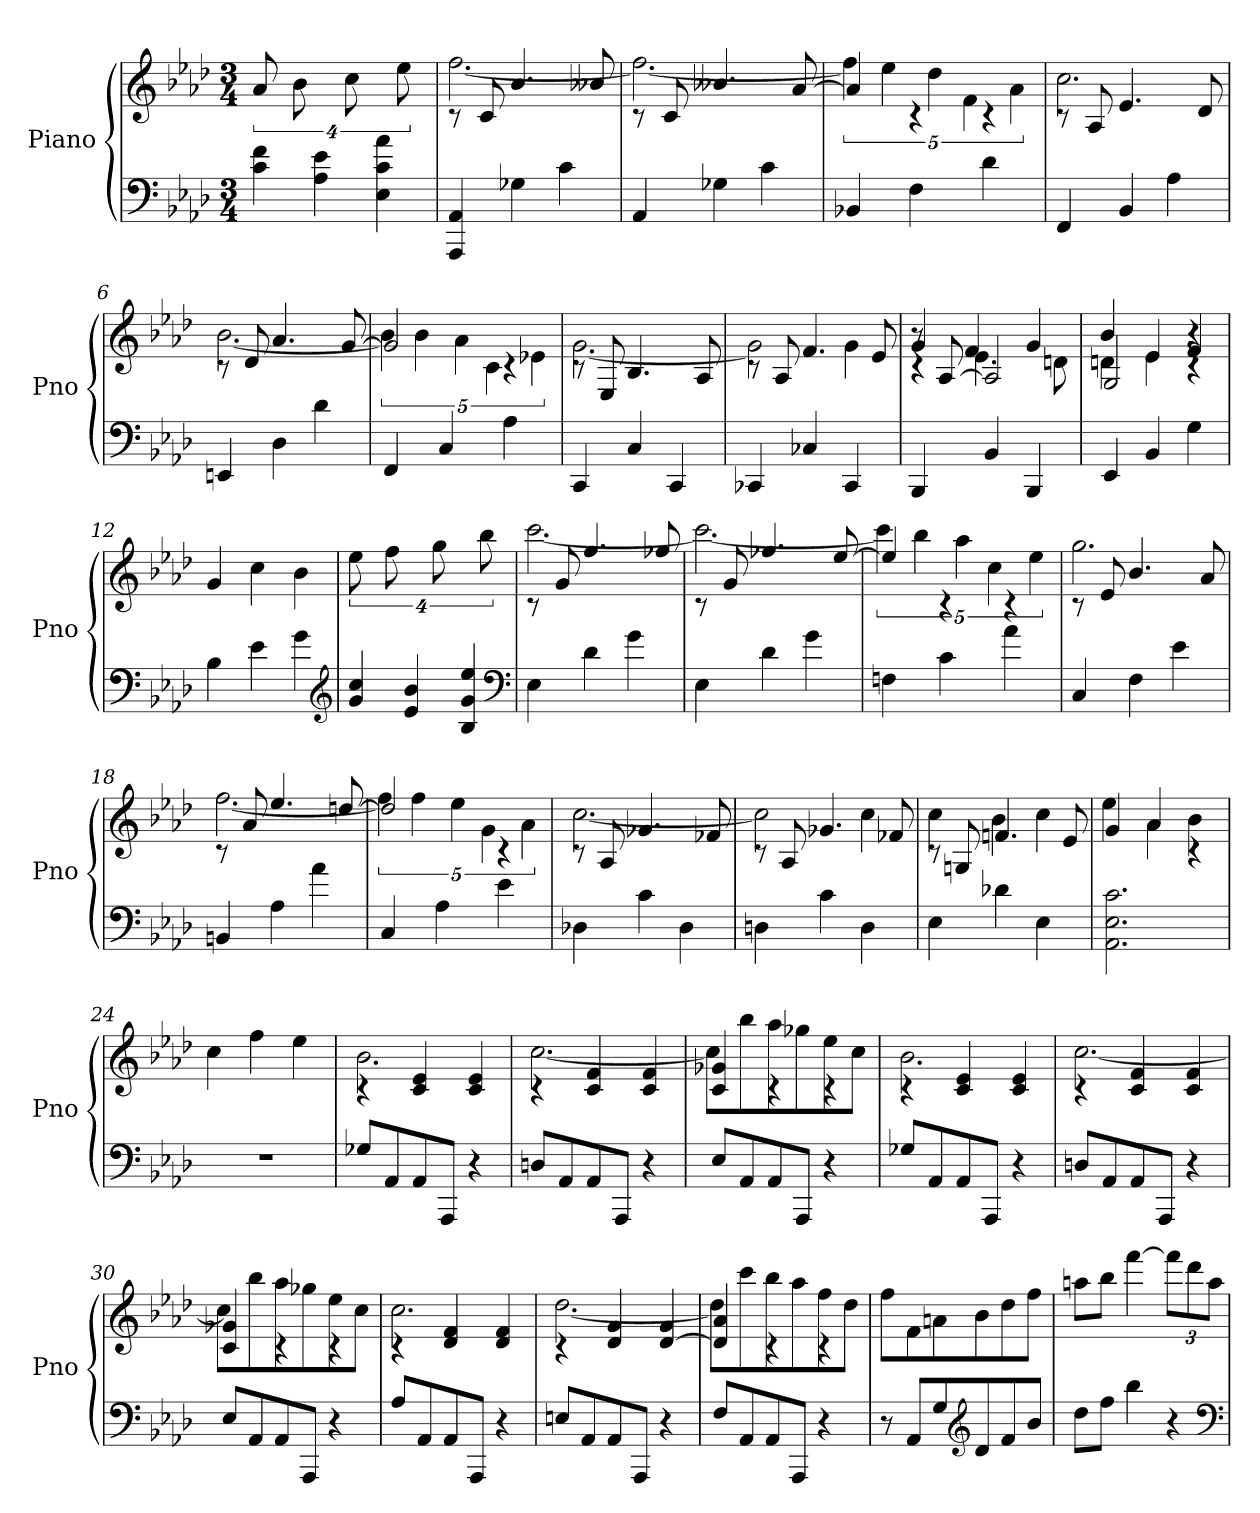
**kern	**kern
*part1	*part1
*staff2	*staff1
*I"Piano	*
*I'Pno	*
*clefF4	*clefG2
*k[b-e-a-d-]	*k[b-e-a-d-]
*A-:	*A-:
*M3/4	*M3/4
=1	=1
4c 4f	16%3a-
.	16%3b-
4A- 4e-	.
.	16%3cc
4E- 4c 4a-	.
.	16%3ee-
=2	=2
*	*^
4AAA- 4AA-	8rc	[2.ff
.	8c	.
4G-X	4.b-	.
4c	.	.
.	8b--X	.
=3	=3	=3
4AA-	8rc	2.ff_
.	8c	.
4G-X	4.b--X	.
4c	.	.
.	[8a-	.
=4	=4	=4
4BB-X	4a-]	20%3ff]
.	.	20%3ee-
4F	4rc	.
.	.	20%3dd-
.	.	20%3f
4d-	4rc	.
.	.	20%3a-
=5	=5	=5
4FF	8rc	2.cc
.	8A-	.
4BB-	4.e-	.
4A-	.	.
.	8d-	.
=6	=6	=6
4EEn	8rc	[2.b-
.	8d-	.
4D-	4.a-	.
4d-	.	.
.	[8g	.
=7	=7	=7
4FF	2g]	20%3b-]
.	.	20%3b-
4C	.	.
.	.	20%3a-
.	.	20%3c
4A-	4rc	.
.	.	20%3e-X
=8	=8	=8
4CC	8rc	[2.g
.	8E-	.
4C	4.B-	.
4CC	.	.
.	8A-	.
=9	=9	=9
4CC-X	8rc	2g]
.	8A-	.
4C-X	4.f	.
4CC-	.	4g
.	8e-	.
=10	=10	=10
*	*	*^
4BBB-	8r	4rc	4g
.	[8A-/	.	.
4BB-	2A-/]	4.e-	4f
4BBB-	.	.	4g
.	.	8dn	.
=11	=11	=11	=11
4EE-	2G/	4dn	4b-
4BB-	.	4e-	4e-
4G	4r	4rc	4f
*	*v	*v	*v
=12	=12
4B-	4g
4e-	4cc
4g	4b-
*clefG2	*
=13	=13
4g 4cc	16%3ee-
.	16%3ff
4e- 4b-	.
.	16%3gg
4B- 4g 4ee-	.
.	16%3bb-
*clefF4	*
=14	=14
*	*^
4E-	8rc	[2.ccc
.	8g	.
4d-	4.ff	.
4g	.	.
.	8ff-X	.
=15	=15	=15
4E-	8rc	2.ccc_
.	8g	.
4d-	4.ff-X	.
4g	.	.
.	[8ee-	.
=16	=16	=16
4Fn	4ee-]	20%3ccc]
.	.	20%3bb-
4c	4rc	.
.	.	20%3aa-
.	.	20%3cc
4a-	4rc	.
.	.	20%3ee-
=17	=17	=17
4C	8rc	2.gg
.	8e-	.
4F	4.b-	.
4e-	.	.
.	8a-	.
=18	=18	=18
4BBn	8rc	[2.ff
.	8a-	.
4A-	4.ee-	.
4a-	.	.
.	[8ddn	.
=19	=19	=19
4C	2dd]	20%3ff]
.	.	20%3ff
4A-	.	.
.	.	20%3ee-
.	.	20%3g
4e-	4rc	.
.	.	20%3a-
=20	=20	=20
4D-X	8rc	[2.cc
.	8A-	.
4c	4.g-X	.
4D-	.	.
.	8f-X	.
=21	=21	=21
4Dn	8rc	2cc]
.	8A-	.
4c	4.g-X	.
4D	.	4cc
.	8f-X	.
=22	=22	=22
4E-	8rc	4cc
.	8Gn	.
4d-X	4.fn	4b-
4E-	.	4cc
.	8e-	.
=23	=23	=23
2.AA- 2.E- 2.c	4g	4ee-
.	4a-	4a-
.	4rc	4b-
*	*v	*v
=24	=24
2.r	4cc
.	4ff
.	4ee-
=25	=25
*	*^
8G-XL	4rc	2.b-
8AA-	.	.
8AA-	4c 4e-	.
8AAA-J	.	.
4r	4c 4e-	.
=26	=26	=26
8DnL	4rc	[2.cc
8AA-	.	.
8AA-	4c 4f	.
8AAA-J	.	.
4r	4c 4f	.
=27	=27	=27
8E-L	4c 4g-X	8ccL]
8AA-	.	8bb-
8AA-	4rc	8aa-
8AAA-J	.	8gg-X
4r	4rc	8ee-
.	.	8ccJ
=28	=28	=28
8G-XL	4rc	2.b-
8AA-	.	.
8AA-	4c 4e-	.
8AAA-J	.	.
4r	4c 4e-	.
=29	=29	=29
8DnL	4rc	[2.cc
8AA-	.	.
8AA-	4c 4f	.
8AAA-J	.	.
4r	4c 4f	.
=30	=30	=30
8E-L	4c 4g-X	8ccL]
8AA-	.	8bb-
8AA-	4rc	8aa-
8AAA-J	.	8gg-X
4r	4rc	8ee-
.	.	8ccJ
=31	=31	=31
8A-L	4rc	2.cc
8AA-	.	.
8AA-	4d- 4f	.
8AAA-J	.	.
4r	4d- 4f	.
=32	=32	=32
8EnL	4rc	[2.dd-
8AA-	.	.
8AA-	4d- 4g	.
8AAA-J	.	.
4r	[4d- 4g	.
=33	=33	=33
8FL	4d-] 4a-	8dd-L]
8AA-	.	8ccc
8AA-	4rc	8bb-
8AAA-J	.	8aa-
4r	4rc	8ff
.	.	8dd-J
*	*v	*v
=34	=34
8r	8ffL
8AA-L	8f
8G	8an
*clefG2	*
8d-	8b-
8f	8dd-
8b-J	8ffJ
=35	=35
8dd-L	8aanL
8ffJ	8bb-J
4bb-	[4fff
4r	12fffL]
.	12ddd-
.	12aaJ
*clefF4	*
=	=
*-	*-
